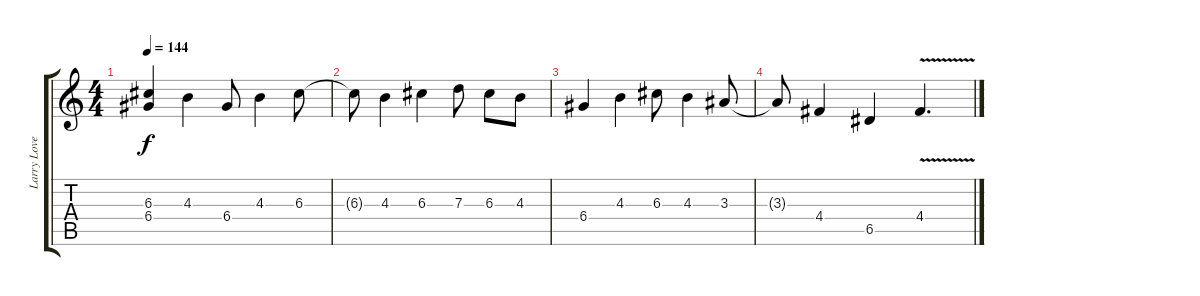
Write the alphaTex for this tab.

\track ("Larry Love" "Larry Love") {instrument overdrivenguitar}
\staff {score tabs}
\tuning (E4 B3 G3 D3 A2 E2) {hide}
\ts (4 4)
\tempo 144
\clef g2
\ks c
(6.3 6.4).4{dy f} 4.3.4 6.4.8 4.3.4 6.3.8 |
6.3{t}.8 4.3.4 6.3.4 7.3.8 6.3.8 4.3.8 |
6.4.4 4.3.4 6.3.8 4.3.4 3.3.8 |
3.3{t}.8 4.4.4 6.5.4 4.4{v}.4{d}
